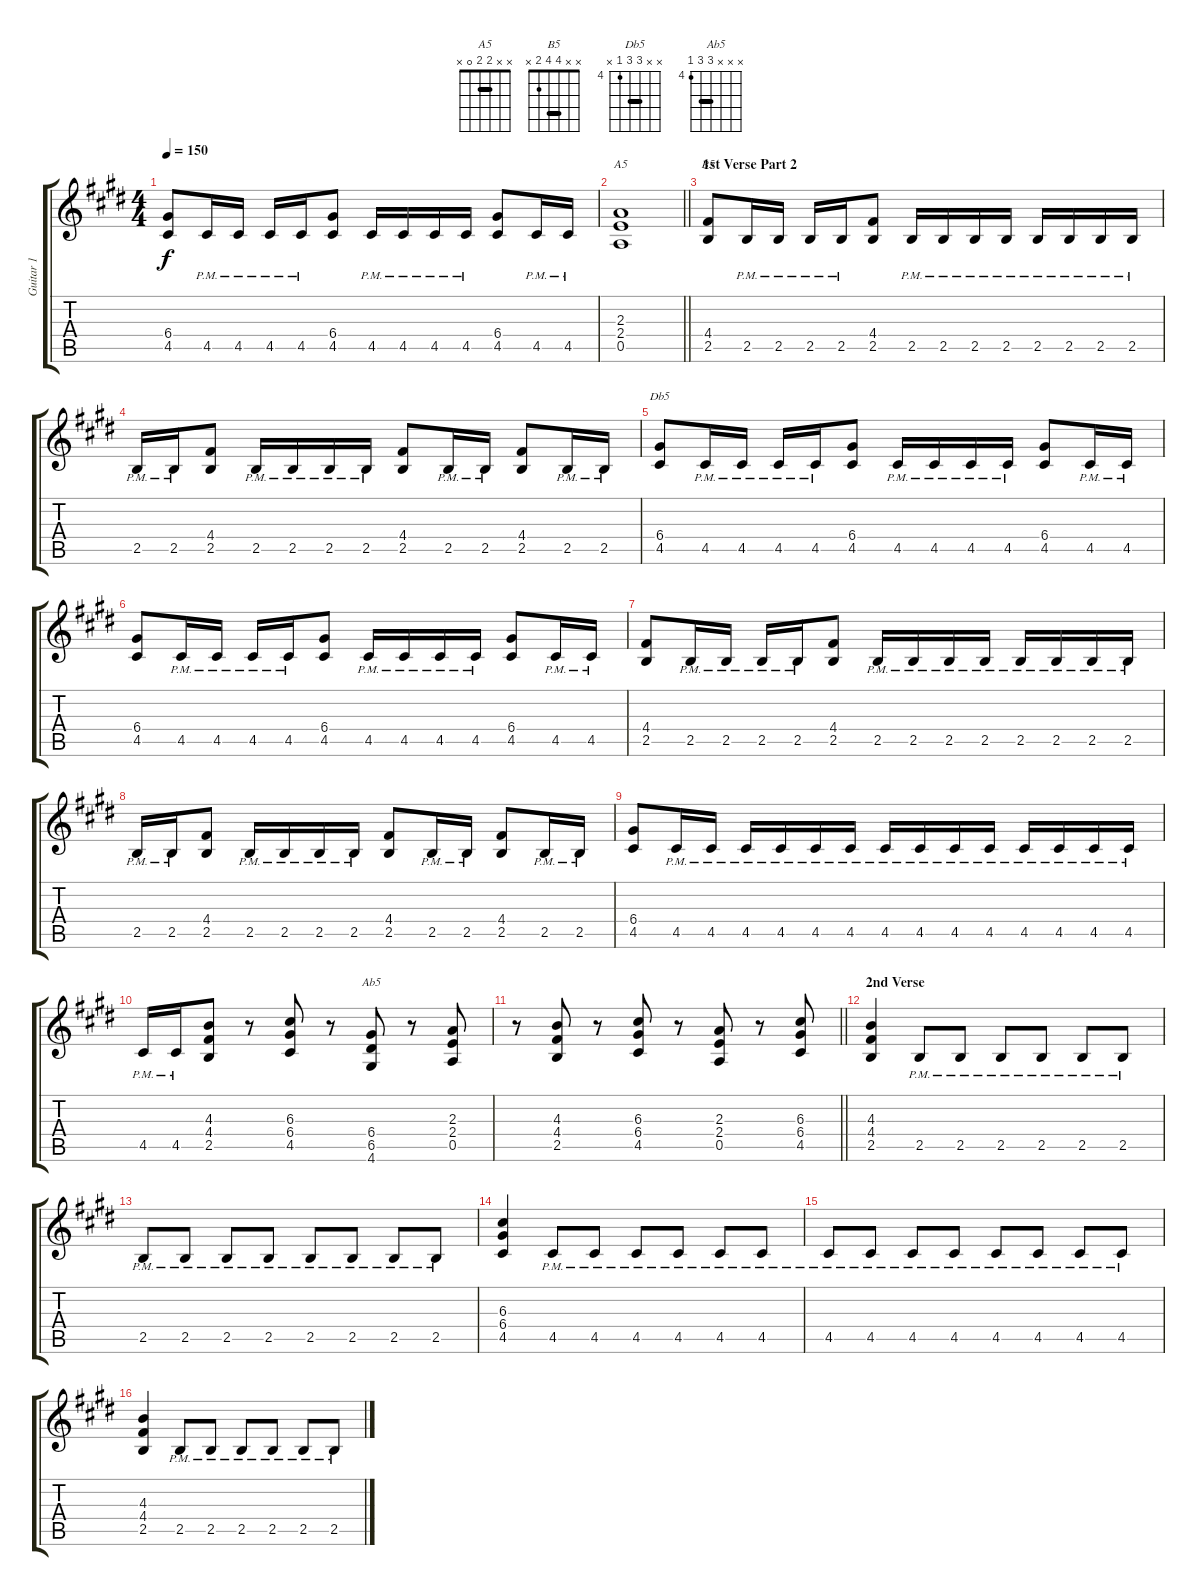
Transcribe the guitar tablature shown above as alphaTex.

\track ("Guitar 1" "Guitar 1") {instrument distortionguitar}
\staff {score tabs}
\tuning (E4 B3 G3 D3 A2 E2) {hide}
\chord ("A5" x x 2 2 0 x) {barre 2}
\chord ("B5" x x 4 4 2 x) {barre 4}
\chord ("Db5" x x 6 6 4 x) {firstfret 4 barre 6}
\chord ("Ab5" x x x 6 6 4) {firstfret 4 barre 6}
\ts (4 4)
\tempo 150
\clef g2
\ks c#minor
(6.4 4.5).8{dy f} 4.5{pm}.16 4.5{pm}.16 4.5{pm}.16 4.5{pm}.16 (6.4 4.5).8 4.5{pm}.16 4.5{pm}.16 4.5{pm}.16 4.5{pm}.16 (6.4 4.5).8 4.5{pm}.16 4.5{pm}.16 |
\barLineRight lightlight
(2.3 2.4 0.5).1{ch "A5"} |
\section ("" "1st Verse Part 2")
(4.4 2.5).8{ch "B5"} 2.5{pm}.16 2.5{pm}.16 2.5{pm}.16 2.5{pm}.16 (4.4 2.5).8 2.5{pm}.16 2.5{pm}.16 2.5{pm}.16 2.5{pm}.16 2.5{pm}.16 2.5{pm}.16 2.5{pm}.16 2.5{pm}.16 |
2.5{pm}.16 2.5{pm}.16 (4.4 2.5).8 2.5{pm}.16 2.5{pm}.16 2.5{pm}.16 2.5{pm}.16 (4.4 2.5).8 2.5{pm}.16 2.5{pm}.16 (4.4 2.5).8 2.5{pm}.16 2.5{pm}.16 |
(6.4 4.5).8{ch "Db5"} 4.5{pm}.16 4.5{pm}.16 4.5{pm}.16 4.5{pm}.16 (6.4 4.5).8 4.5{pm}.16 4.5{pm}.16 4.5{pm}.16 4.5{pm}.16 (6.4 4.5).8 4.5{pm}.16 4.5{pm}.16 |
(6.4 4.5).8 4.5{pm}.16 4.5{pm}.16 4.5{pm}.16 4.5{pm}.16 (6.4 4.5).8 4.5{pm}.16 4.5{pm}.16 4.5{pm}.16 4.5{pm}.16 (6.4 4.5).8 4.5{pm}.16 4.5{pm}.16 |
(4.4 2.5).8 2.5{pm}.16 2.5{pm}.16 2.5{pm}.16 2.5{pm}.16 (4.4 2.5).8 2.5{pm}.16 2.5{pm}.16 2.5{pm}.16 2.5{pm}.16 2.5{pm}.16 2.5{pm}.16 2.5{pm}.16 2.5{pm}.16 |
2.5{pm}.16 2.5{pm}.16 (4.4 2.5).8 2.5{pm}.16 2.5{pm}.16 2.5{pm}.16 2.5{pm}.16 (4.4 2.5).8 2.5{pm}.16 2.5{pm}.16 (4.4 2.5).8 2.5{pm}.16 2.5{pm}.16 |
(6.4 4.5).8 4.5{pm}.16 4.5{pm}.16 4.5{pm}.16 4.5{pm}.16 4.5{pm}.16 4.5{pm}.16 4.5{pm}.16 4.5{pm}.16 4.5{pm}.16 4.5{pm}.16 4.5{pm}.16 4.5{pm}.16 4.5{pm}.16 4.5{pm}.16 |
4.5{pm}.16 4.5{pm}.16 (4.3 4.4 2.5).8 r.8 (6.3 6.4 4.5).8 r.8 (6.4 6.5 4.6).8{ch "Ab5"} r.8 (2.3 2.4 0.5).8 |
\barLineRight lightlight
r.8 (4.3 4.4 2.5).8 r.8 (6.3 6.4 4.5).8 r.8 (2.3 2.4 0.5).8 r.8 (6.3 6.4 4.5).8 |
\section ("" "2nd Verse")
(4.3 4.4 2.5).4 2.5{pm}.8 2.5{pm}.8 2.5{pm}.8 2.5{pm}.8 2.5{pm}.8 2.5{pm}.8 |
2.5{pm}.8 2.5{pm}.8 2.5{pm}.8 2.5{pm}.8 2.5{pm}.8 2.5{pm}.8 2.5{pm}.8 2.5{pm}.8 |
(6.3 6.4 4.5).4 4.5{pm}.8 4.5{pm}.8 4.5{pm}.8 4.5{pm}.8 4.5{pm}.8 4.5{pm}.8 |
4.5{pm}.8 4.5{pm}.8 4.5{pm}.8 4.5{pm}.8 4.5{pm}.8 4.5{pm}.8 4.5{pm}.8 4.5{pm}.8 |
(4.3 4.4 2.5).4 2.5{pm}.8 2.5{pm}.8 2.5{pm}.8 2.5{pm}.8 2.5{pm}.8 2.5{pm}.8
